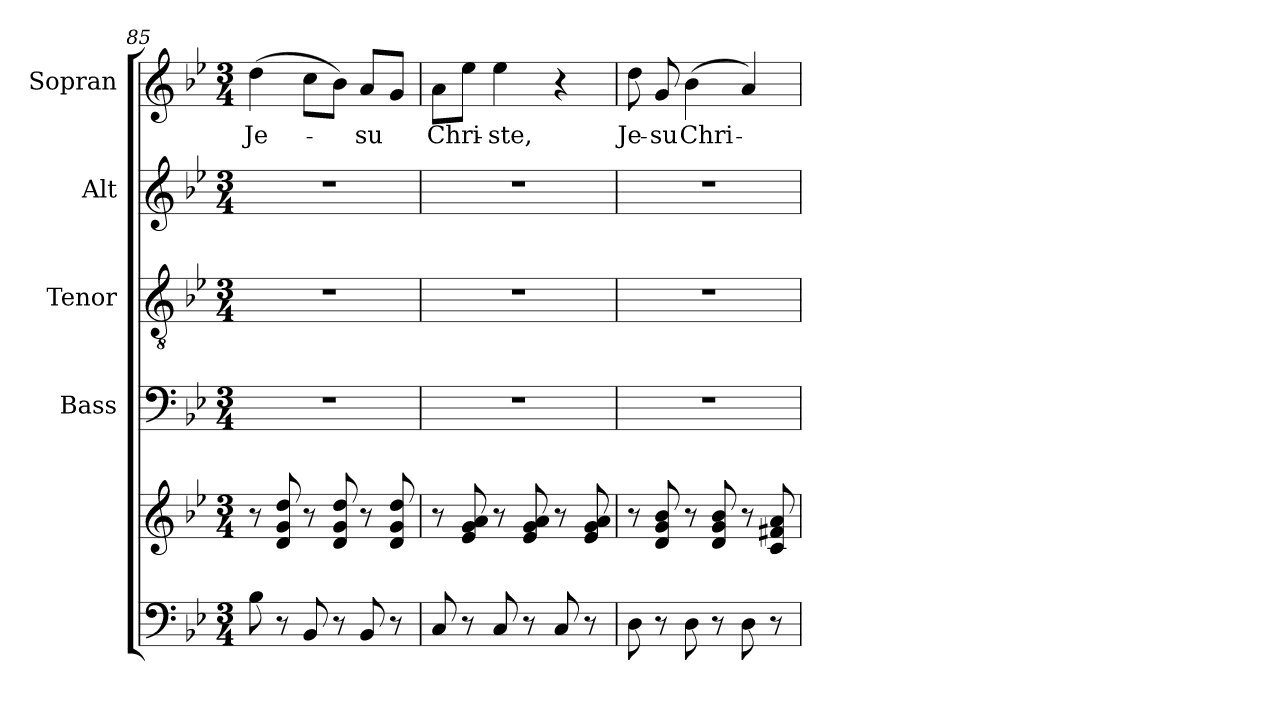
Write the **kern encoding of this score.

**kern	**kern	**kern	**kern	**kern	**kern	**text
*part5	*part5	*part4	*part3	*part2	*part1	*part1
*staff6	*staff5	*staff4	*staff3	*staff2	*staff1	*staff1
*	*	*I"Bass	*I"Tenor	*I"Alt	*I"Sopran	*
*	*	*I'B.	*I'T.	*I'A.	*I'S.	*
*clefF4	*clefG2	*clefF4	*clefGv2	*clefG2	*clefG2	*
*k[b-e-]	*k[b-e-]	*k[b-e-]	*k[b-e-]	*k[b-e-]	*k[b-e-]	*
*B-:	*B-:	*B-:	*B-:	*B-:	*B-:	*
*M3/4	*M3/4	*M3/4	*M3/4	*M3/4	*M3/4	*
=85	=85	=85	=85	=85	=85	=85
!	!	!	!	!	!	!LO:LY:b
8B-\	8r	2.r	2.r	2.r	(>4dd\	Je-
8r	8d/ 8g/ 8dd/	.	.	.	.	.
8BB-/	8r	.	.	.	8cc\L	.
8r	8d/ 8g/ 8dd/	.	.	.	8b-\J)	.
!	!	!	!	!	!	!LO:LY:b
8BB-/	8r	.	.	.	8a/L	-su
8r	8d/ 8g/ 8dd/	.	.	.	8g/J	.
=86	=86	=86	=86	=86	=86	=86
!	!	!	!	!	!	!LO:LY:b
8C/	8r	2.r	2.r	2.r	8a\L	Chri-
8r	8e-/ 8g/ 8a/	.	.	.	8ee-\J	.
!	!	!	!	!	!	!LO:LY:b
8C/	8r	.	.	.	4ee-\	-ste,
8r	8e-/ 8g/ 8a/	.	.	.	.	.
8C/	8r	.	.	.	4r	.
8r	8e-/ 8g/ 8a/	.	.	.	.	.
=87	=87	=87	=87	=87	=87	=87
!	!	!	!	!	!	!LO:LY:b
8D\	8r	2.r	2.r	2.r	8dd\	Je-
!	!	!	!	!	!	!LO:LY:b
8r	8d/ 8g/ 8b-/	.	.	.	8g/	-su
!	!	!	!	!	!	!LO:LY:b
8D\	8r	.	.	.	(>4b-\	Chri-
8r	8d/ 8g/ 8b-/	.	.	.	.	.
8D\	8r	.	.	.	4a/)	.
8r	8c/ 8f#X/ 8a/	.	.	.	.	.
=	=	=	=	=	=	=
*-	*-	*-	*-	*-	*-	*-
